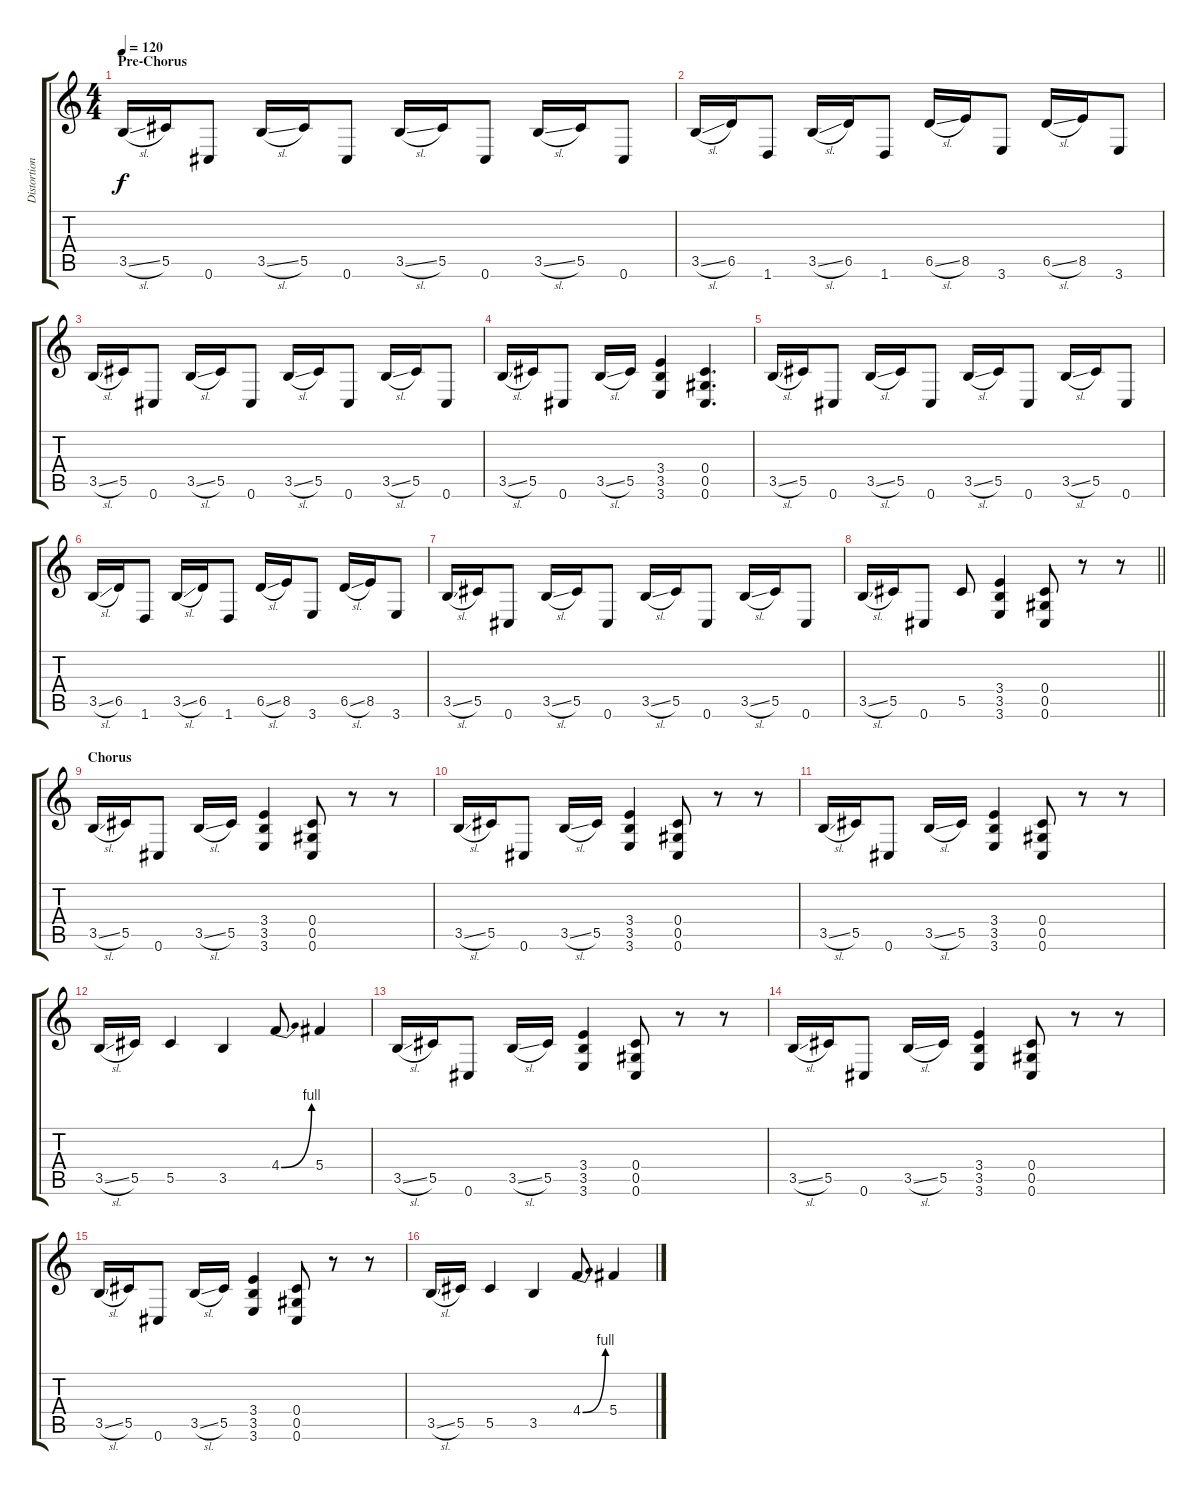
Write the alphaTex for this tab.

\track ("Distortion" "Distortion") {instrument overdrivenguitar}
\staff {score tabs}
\tuning (Eb4 Bb3 Gb3 Db3 Ab2 Db2) {hide}
\ts (4 4)
\section ("" "Pre-Chorus")
\tempo 120
\clef g2
\ks c
3.5{sl}.16{dy f} 5.5.16 0.6.8 3.5{sl}.16 5.5.16 0.6.8 3.5{sl}.16 5.5.16 0.6.8 3.5{sl}.16 5.5.16 0.6.8 |
3.5{sl}.16 6.5.16 1.6.8 3.5{sl}.16 6.5.16 1.6.8 6.5{sl}.16 8.5.16 3.6.8 6.5{sl}.16 8.5.16 3.6.8 |
3.5{sl}.16 5.5.16 0.6.8 3.5{sl}.16 5.5.16 0.6.8 3.5{sl}.16 5.5.16 0.6.8 3.5{sl}.16 5.5.16 0.6.8 |
3.5{sl}.16 5.5.16 0.6.8 3.5{sl}.16 5.5.16 (3.4 3.5 3.6).4 (0.4 0.5 0.6).4{d} |
3.5{sl}.16 5.5.16 0.6.8 3.5{sl}.16 5.5.16 0.6.8 3.5{sl}.16 5.5.16 0.6.8 3.5{sl}.16 5.5.16 0.6.8 |
3.5{sl}.16 6.5.16 1.6.8 3.5{sl}.16 6.5.16 1.6.8 6.5{sl}.16 8.5.16 3.6.8 6.5{sl}.16 8.5.16 3.6.8 |
3.5{sl}.16 5.5.16 0.6.8 3.5{sl}.16 5.5.16 0.6.8 3.5{sl}.16 5.5.16 0.6.8 3.5{sl}.16 5.5.16 0.6.8 |
\barLineRight lightlight
3.5{sl}.16 5.5.16 0.6.8 5.5.8 (3.4 3.5 3.6).4 (0.4 0.5 0.6).8 r.8 r.8 |
\section ("" "Chorus")
3.5{sl}.16 5.5.16 0.6.8 3.5{sl}.16 5.5.16 (3.4 3.5 3.6).4 (0.4 0.5 0.6).8 r.8 r.8 |
3.5{sl}.16 5.5.16 0.6.8 3.5{sl}.16 5.5.16 (3.4 3.5 3.6).4 (0.4 0.5 0.6).8 r.8 r.8 |
3.5{sl}.16 5.5.16 0.6.8 3.5{sl}.16 5.5.16 (3.4 3.5 3.6).4 (0.4 0.5 0.6).8 r.8 r.8 |
3.5{sl}.16 5.5.16 5.5.4 3.5.4 4.4{be (bend 0 0 60 4)}.8 5.4.4 |
3.5{sl}.16 5.5.16 0.6.8 3.5{sl}.16 5.5.16 (3.4 3.5 3.6).4 (0.4 0.5 0.6).8 r.8 r.8 |
3.5{sl}.16 5.5.16 0.6.8 3.5{sl}.16 5.5.16 (3.4 3.5 3.6).4 (0.4 0.5 0.6).8 r.8 r.8 |
3.5{sl}.16 5.5.16 0.6.8 3.5{sl}.16 5.5.16 (3.4 3.5 3.6).4 (0.4 0.5 0.6).8 r.8 r.8 |
3.5{sl}.16 5.5.16 5.5.4 3.5.4 4.4{be (bend 0 0 60 4)}.8 5.4.4
